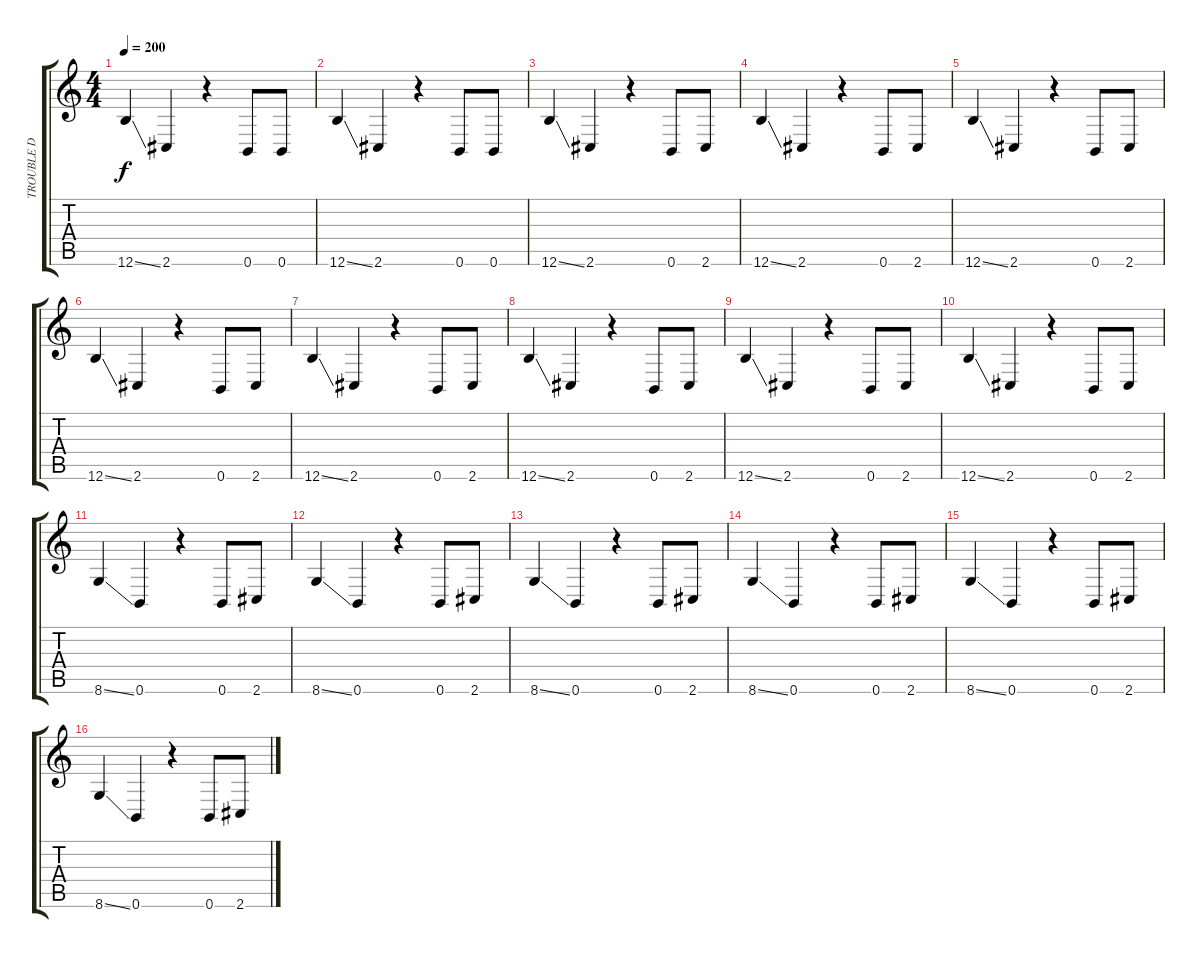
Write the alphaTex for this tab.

\track ("TROUBLE D" "TROUBLE D") {instrument electricbassfinger}
\staff {score tabs}
\tuning (Db4 Ab3 E3 B2 Gb2 B1) {hide}
\ts (4 4)
\tempo 200
\clef g2
\ks c
12.6{ss}.4{dy f} 2.6.4 r.4 0.6.8 0.6.8 |
12.6{ss}.4 2.6.4 r.4 0.6.8 0.6.8 |
12.6{ss}.4 2.6.4 r.4 0.6.8 2.6.8 |
12.6{ss}.4 2.6.4 r.4 0.6.8 2.6.8 |
12.6{ss}.4 2.6.4 r.4 0.6.8 2.6.8 |
12.6{ss}.4 2.6.4 r.4 0.6.8 2.6.8 |
12.6{ss}.4 2.6.4 r.4 0.6.8 2.6.8 |
12.6{ss}.4 2.6.4 r.4 0.6.8 2.6.8 |
12.6{ss}.4 2.6.4 r.4 0.6.8 2.6.8 |
12.6{ss}.4 2.6.4 r.4 0.6.8 2.6.8 |
8.6{ss}.4 0.6.4 r.4 0.6.8 2.6.8 |
8.6{ss}.4 0.6.4 r.4 0.6.8 2.6.8 |
8.6{ss}.4 0.6.4 r.4 0.6.8 2.6.8 |
8.6{ss}.4 0.6.4 r.4 0.6.8 2.6.8 |
8.6{ss}.4 0.6.4 r.4 0.6.8 2.6.8 |
8.6{ss}.4 0.6.4 r.4 0.6.8 2.6.8
